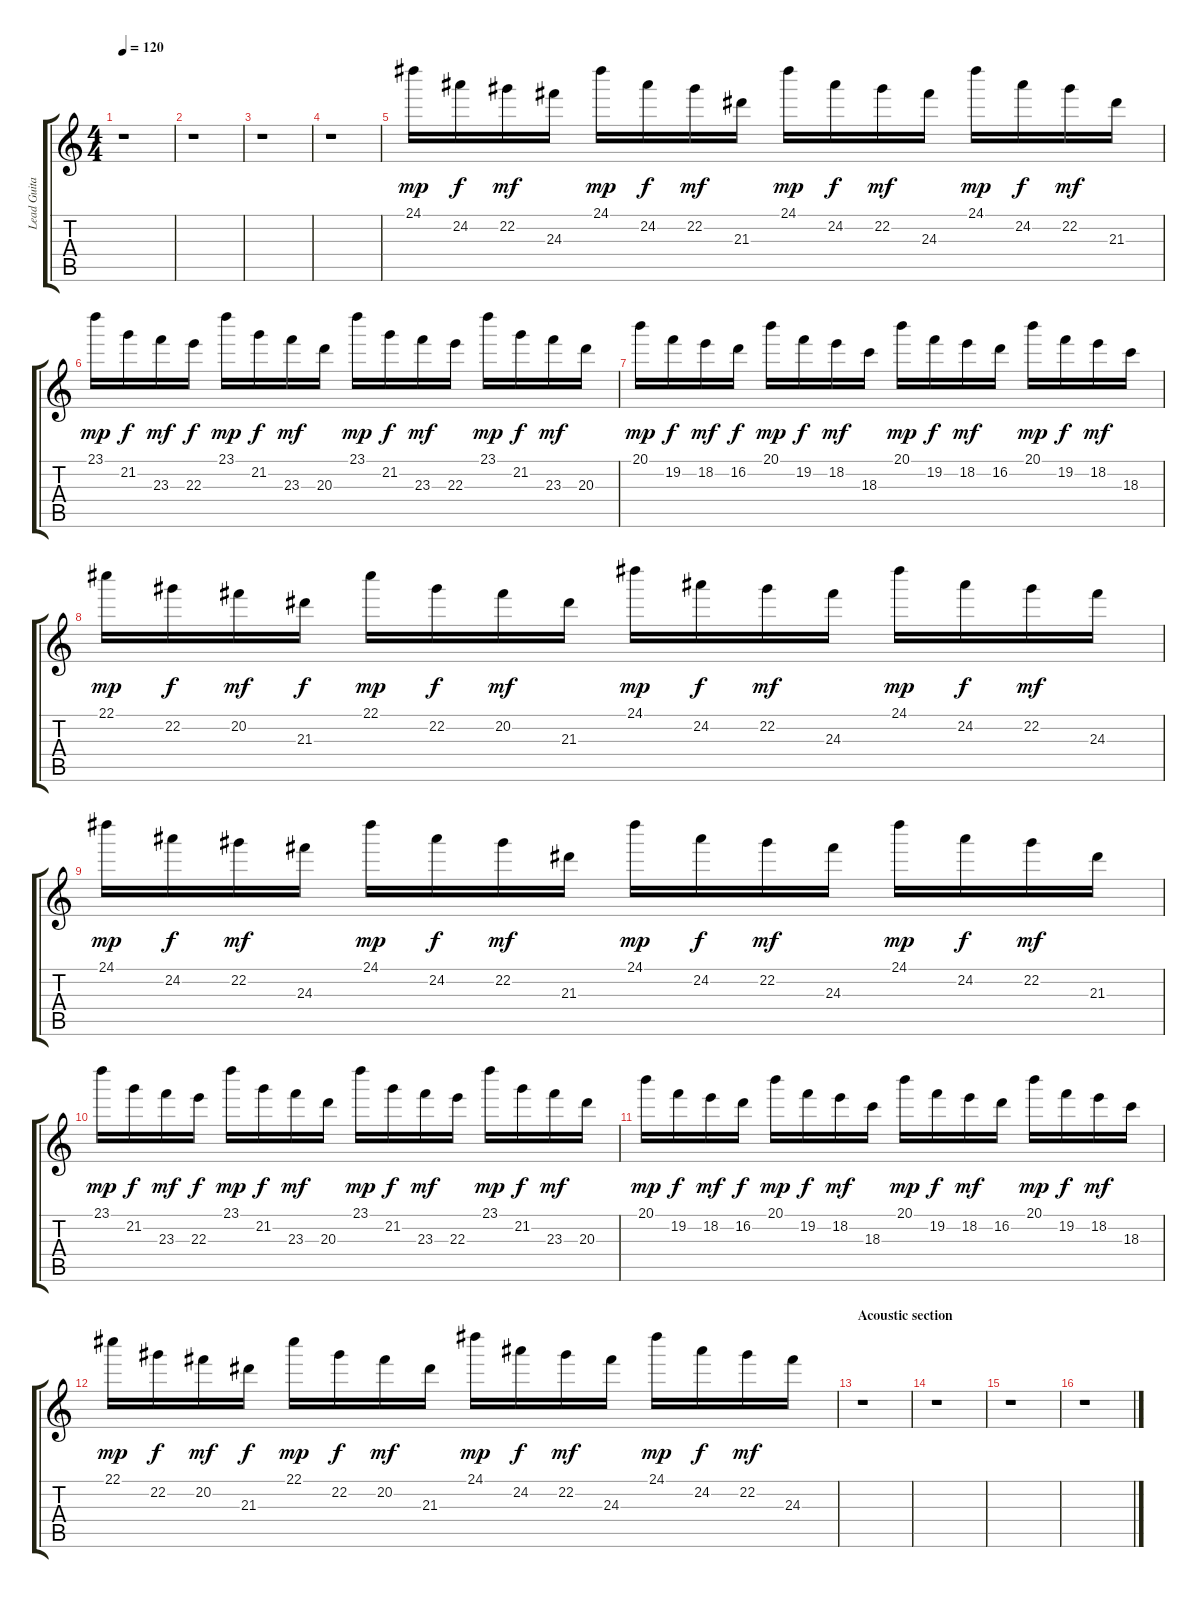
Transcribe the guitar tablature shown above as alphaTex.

\track ("Lead Guitar" "Lead Guita") {instrument distortionguitar}
\staff {score tabs}
\tuning (Eb4 Bb3 Gb3 Db3 Ab2 Eb2) {hide}
\ts (4 4)
\tempo 120
\clef g2
\ks c
r.1{dy f} |
r.1 |
r.1 |
r.1 |
24.1.16{dy mp} 24.2.16{dy f} 22.2.16{dy mf} 24.3.16 24.1.16{dy mp} 24.2.16{dy f} 22.2.16{dy mf} 21.3.16 24.1.16{dy mp} 24.2.16{dy f} 22.2.16{dy mf} 24.3.16 24.1.16{dy mp} 24.2.16{dy f} 22.2.16{dy mf} 21.3.16 |
23.1.16{dy mp} 21.2.16{dy f} 23.3.16{dy mf} 22.3.16{dy f} 23.1.16{dy mp} 21.2.16{dy f} 23.3.16{dy mf} 20.3.16 23.1.16{dy mp} 21.2.16{dy f} 23.3.16{dy mf} 22.3.16 23.1.16{dy mp} 21.2.16{dy f} 23.3.16{dy mf} 20.3.16 |
20.1.16{dy mp} 19.2.16{dy f} 18.2.16{dy mf} 16.2.16{dy f} 20.1.16{dy mp} 19.2.16{dy f} 18.2.16{dy mf} 18.3.16 20.1.16{dy mp} 19.2.16{dy f} 18.2.16{dy mf} 16.2.16 20.1.16{dy mp} 19.2.16{dy f} 18.2.16{dy mf} 18.3.16 |
22.1.16{dy mp} 22.2.16{dy f} 20.2.16{dy mf} 21.3.16{dy f} 22.1.16{dy mp} 22.2.16{dy f} 20.2.16{dy mf} 21.3.16 24.1.16{dy mp} 24.2.16{dy f} 22.2.16{dy mf} 24.3.16 24.1.16{dy mp} 24.2.16{dy f} 22.2.16{dy mf} 24.3.16 |
24.1.16{dy mp} 24.2.16{dy f} 22.2.16{dy mf} 24.3.16 24.1.16{dy mp} 24.2.16{dy f} 22.2.16{dy mf} 21.3.16 24.1.16{dy mp} 24.2.16{dy f} 22.2.16{dy mf} 24.3.16 24.1.16{dy mp} 24.2.16{dy f} 22.2.16{dy mf} 21.3.16 |
23.1.16{dy mp} 21.2.16{dy f} 23.3.16{dy mf} 22.3.16{dy f} 23.1.16{dy mp} 21.2.16{dy f} 23.3.16{dy mf} 20.3.16 23.1.16{dy mp} 21.2.16{dy f} 23.3.16{dy mf} 22.3.16 23.1.16{dy mp} 21.2.16{dy f} 23.3.16{dy mf} 20.3.16 |
20.1.16{dy mp} 19.2.16{dy f} 18.2.16{dy mf} 16.2.16{dy f} 20.1.16{dy mp} 19.2.16{dy f} 18.2.16{dy mf} 18.3.16 20.1.16{dy mp} 19.2.16{dy f} 18.2.16{dy mf} 16.2.16 20.1.16{dy mp} 19.2.16{dy f} 18.2.16{dy mf} 18.3.16 |
22.1.16{dy mp} 22.2.16{dy f} 20.2.16{dy mf} 21.3.16{dy f} 22.1.16{dy mp} 22.2.16{dy f} 20.2.16{dy mf} 21.3.16 24.1.16{dy mp} 24.2.16{dy f} 22.2.16{dy mf} 24.3.16 24.1.16{dy mp volume 11} 24.2.16{dy f volume 9} 22.2.16{dy mf volume 8} 24.3.16{volume 7} |
\section ("" "Acoustic section")
r.1 |
r.1 |
r.1 |
r.1
